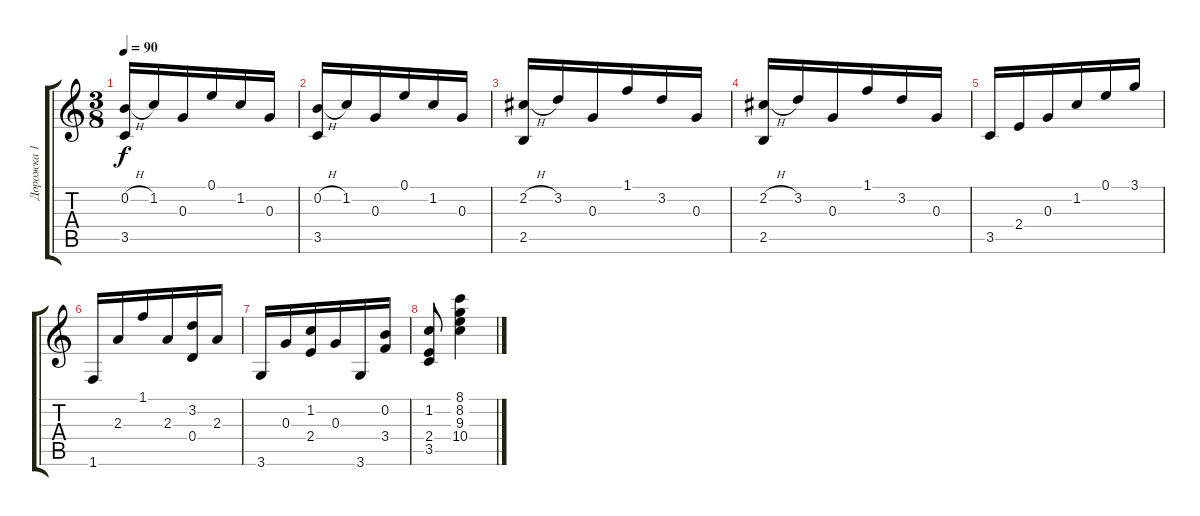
\track ("Дорожка 1" "Дорожка 1") {instrument acousticguitarnylon}
\staff {score tabs}
\tuning (E4 B3 G3 D3 A2 E2) {hide}
\ts (3 8)
\tempo 90
\clef g2
\ks c
(0.2{h} 3.5).16{dy f} 1.2.16 0.3.16 0.1.16 1.2.16 0.3.16 |
(0.2{h} 3.5).16 1.2.16 0.3.16 0.1.16 1.2.16 0.3.16 |
(2.2{h} 2.5).16 3.2.16 0.3.16 1.1.16 3.2.16 0.3.16 |
(2.2{h} 2.5).16 3.2.16 0.3.16 1.1.16 3.2.16 0.3.16 |
3.5.16 2.4.16 0.3.16 1.2.16 0.1.16 3.1.16 |
1.6.16 2.3.16 1.1.16 2.3.16 (3.2 0.4).16 2.3.16 |
3.6.16 0.3.16 (1.2 2.4).16 0.3.16 3.6.16 (0.2 3.4).16 |
(1.2 2.4 3.5).8 (8.1 8.2 9.3 10.4).4
